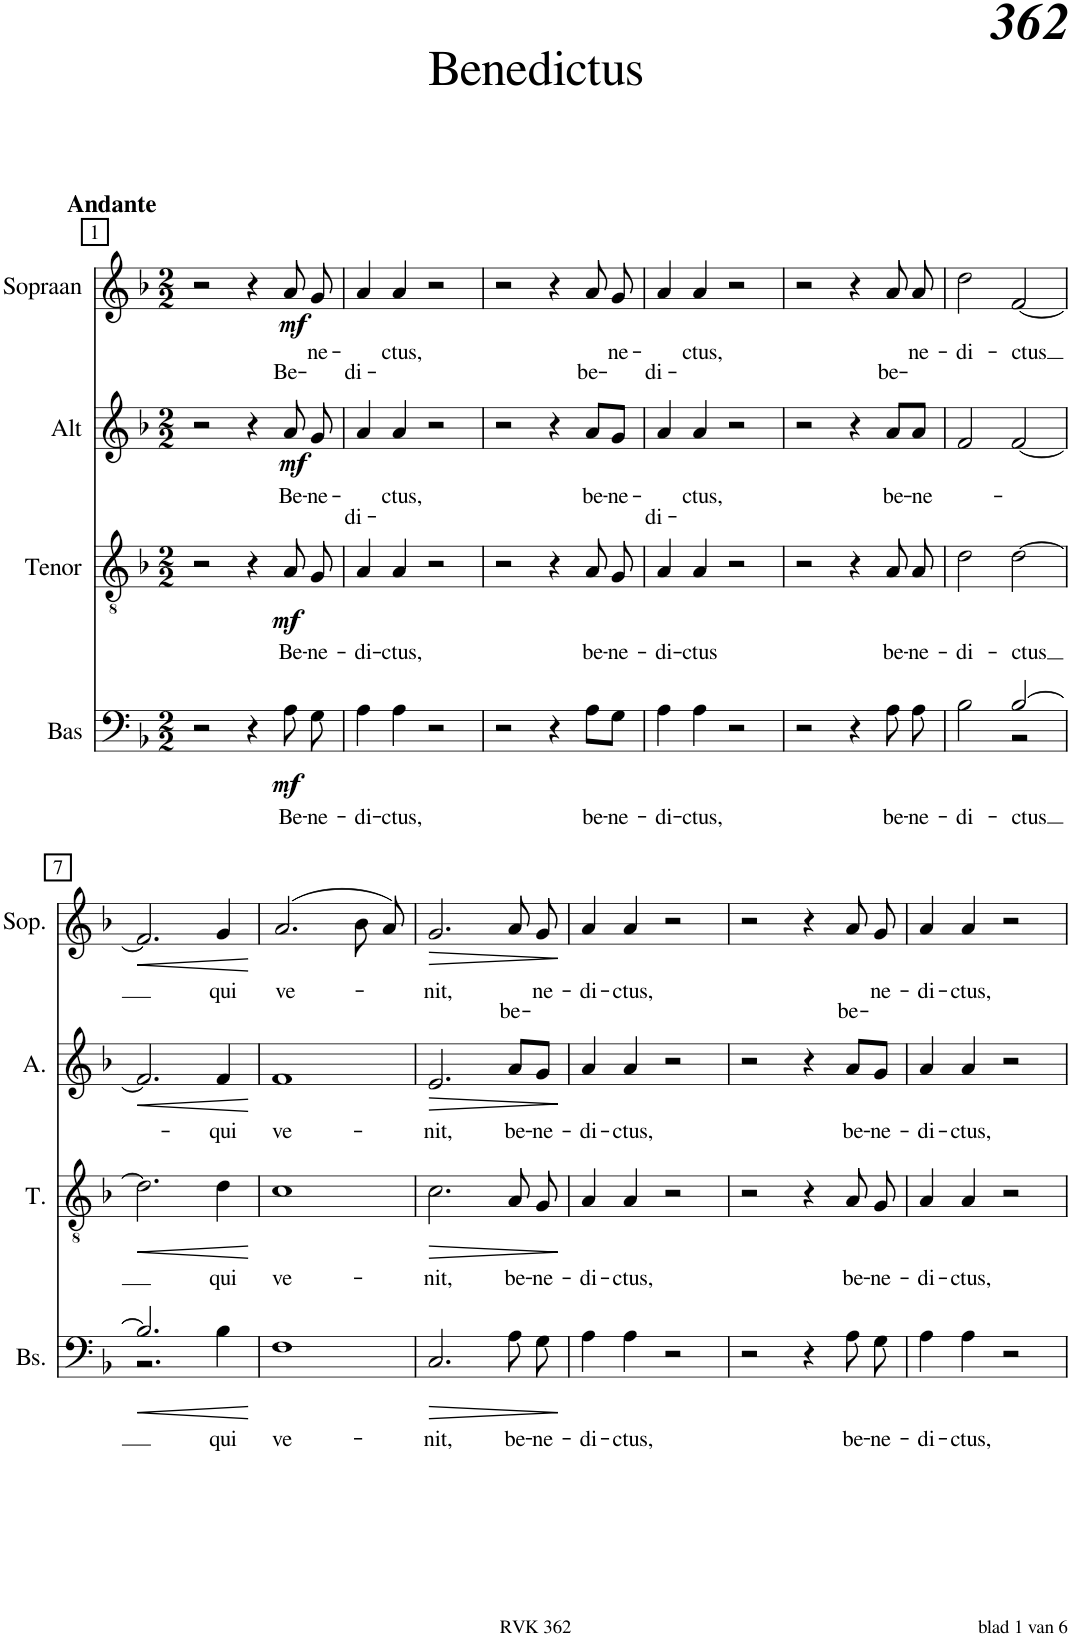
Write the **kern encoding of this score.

**kern	**text	**dynam	**kern	**text	**dynam	**kern	**text	**dynam	**kern	**text	**dynam
*part4	*part4	*part4	*part3	*part3	*part3	*part2	*part2	*part2	*part1	*part1	*part1
*staff4	*staff4	*staff4	*staff3	*staff3	*staff3	*staff2	*staff2	*staff2	*staff1	*staff1	*staff1
*I"Bas	*	*	*I"Tenor	*	*	*I"Alt	*	*	*I"Sopraan	*	*
*I'Bs.	*	*	*I'T.	*	*	*I'A.	*	*	*I'Sop.	*	*
*clefF4	*	*	*clefGv2	*	*	*clefG2	*	*	*clefG2	*	*
*k[b-]	*	*	*k[b-]	*	*	*k[b-]	*	*	*k[b-]	*	*
*M2/2	*	*	*M2/2	*	*	*M2/2	*	*	*M2/2	*	*
=1	=1	=1	=1	=1	=1	=1	=1	=1	=1	=1	=1
!	!	!	!	!	!	!	!	!	!LO:TX:a:B:t=Andante	!	!
2r	.	.	2r	.	.	2r	.	.	2r	.	.
4r	.	.	4r	.	.	4r	.	.	4r	.	.
!	!LO:LY:b	!LO:DY:b	!	!LO:LY:b	!LO:DY:b	!	!LO:LY:b	!LO:DY:b	!	!LO:LY:b	!LO:DY:b
8A\	Be-	mf	8A/L	Be-	mf	8a/	Be-	mf	8a/L	Be-	mf
!	!LO:LY:b	!	!	!LO:LY:b	!	!	!LO:LY:b	!	!	!LO:LY:b	!
8G\	-ne-	.	8G/J	-ne-	.	8g/	-ne-	.	8g/J	-ne-	.
=2	=2	=2	=2	=2	=2	=2	=2	=2	=2	=2	=2
!	!LO:LY:b	!	!	!LO:LY:b	!	!	!LO:LY:b	!	!	!LO:LY:b	!
4A\	-di-	.	4A/	-di-	.	4a/	-di-	.	4a/	-di-	.
!	!LO:LY:b	!	!	!LO:LY:b	!	!	!LO:LY:b	!	!	!LO:LY:b	!
4A\	-ctus,	.	4A/	-ctus,	.	4a/	-ctus,	.	4a/	-ctus,	.
2r	.	.	2r	.	.	2r	.	.	2r	.	.
=3	=3	=3	=3	=3	=3	=3	=3	=3	=3	=3	=3
2r	.	.	2r	.	.	2r	.	.	2r	.	.
4r	.	.	4r	.	.	4r	.	.	4r	.	.
!	!LO:LY:b	!	!	!LO:LY:b	!	!	!LO:LY:b	!	!	!LO:LY:b	!
8A\L	be-	.	8A/L	be-	.	8a/L	be-	.	8a/L	be-	.
!	!LO:LY:b	!	!	!LO:LY:b	!	!	!LO:LY:b	!	!	!LO:LY:b	!
8G\J	-ne-	.	8G/J	-ne-	.	8g/J	-ne-	.	8g/J	-ne-	.
=4	=4	=4	=4	=4	=4	=4	=4	=4	=4	=4	=4
!	!LO:LY:b	!	!	!LO:LY:b	!	!	!LO:LY:b	!	!	!LO:LY:b	!
4A\	-di-	.	4A/	-di-	.	4a/	-di-	.	4a/	-di-	.
!	!LO:LY:b	!	!	!LO:LY:b	!	!	!LO:LY:b	!	!	!LO:LY:b	!
4A\	-ctus,	.	4A/	-ctus	.	4a/	-ctus,	.	4a/	-ctus,	.
2r	.	.	2r	.	.	2r	.	.	2r	.	.
=5	=5	=5	=5	=5	=5	=5	=5	=5	=5	=5	=5
2r	.	.	2r	.	.	2r	.	.	2r	.	.
4r	.	.	4r	.	.	4r	.	.	4r	.	.
!	!LO:LY:b	!	!	!LO:LY:b	!	!	!LO:LY:b	!	!	!LO:LY:b	!
8A\	be-	.	8A/L	be-	.	8a/L	be-	.	8a/L	be-	.
!	!LO:LY:b	!	!	!LO:LY:b	!	!	!LO:LY:b	!	!	!LO:LY:b	!
8A\	-ne-	.	8A/J	-ne-	.	8a/J	-ne-	.	8a/J	-ne-	.
=6	=6	=6	=6	=6	=6	=6	=6	=6	=6	=6	=6
!	!LO:LY:b	!	!	!LO:LY:b	!	!	!	!	!	!LO:LY:b	!
*^	*	*	*	*	*	*	*	*	*	*	*
2B-\	2ryy	-di-	.	2d\	-di-	.	2f/	.	.	2dd\	-di-	.
!	!	!LO:LY:b	!	!	!LO:LY:b	!	!	!	!	!	!LO:LY:b	!
[2B-/	2r	-ctus	.	[2d\	-ctus	.	[2f/	.	.	[2f/	-ctus	.
!!LO:LB:g=z
=7	=7	=7	=7	=7	=7	=7	=7	=7	=7	=7	=7	=7
!	!	!	!LO:HP:b	!	!	!LO:HP:b	!	!	!LO:HP:b	!	!	!LO:HP:b
2.B-/]	2.r	.	<	2.d\]	.	<	2.f/]	.	<	2.f/]	.	<
!	!	!LO:LY:b	!	!	!LO:LY:b	!	!	!LO:LY:b	!	!	!LO:LY:b	!
4B-\	4ryy	qui	.	4d\	qui	.	4f/	qui	.	4g/	qui	.
*v	*v	*	*	*	*	*	*	*	*	*	*	*
.	.	[	.	.	[	.	.	[	.	.	[
=8	=8	=8	=8	=8	=8	=8	=8	=8	=8	=8	=8
!	!LO:LY:b	!	!	!LO:LY:b	!	!	!LO:LY:b	!	!	!LO:LY:b	!
1F	ve-	.	1c	ve-	.	1f	ve-	.	(2.a/	ve-	.
.	.	.	.	.	.	.	.	.	8b-/L	.	.
.	.	.	.	.	.	.	.	.	8a/J)	.	.
=9	=9	=9	=9	=9	=9	=9	=9	=9	=9	=9	=9
!	!LO:LY:b	!LO:HP:b	!	!LO:LY:b	!LO:HP:b	!	!LO:LY:b	!LO:HP:b	!	!LO:LY:b	!LO:HP:b
2.C/	-nit,	>	2.c\	-nit,	>	2.e/	-nit,	>	2.g/	-nit,	>
!	!LO:LY:b	!	!	!LO:LY:b	!	!	!LO:LY:b	!	!	!LO:LY:b	!
8A\	be-	.	8A/L	be-	.	8a/L	be-	.	8a/L	be-	.
!	!LO:LY:b	!	!	!LO:LY:b	!	!	!LO:LY:b	!	!	!LO:LY:b	!
8G\	-ne-	.	8G/J	-ne-	.	8g/J	-ne-	.	8g/J	-ne-	.
.	.	]	.	.	]	.	.	]	.	.	]
=10	=10	=10	=10	=10	=10	=10	=10	=10	=10	=10	=10
!	!LO:LY:b	!	!	!LO:LY:b	!	!	!LO:LY:b	!	!	!LO:LY:b	!
4A\	-di-	.	4A/	-di-	.	4a/	-di-	.	4a/	-di-	.
!	!LO:LY:b	!	!	!LO:LY:b	!	!	!LO:LY:b	!	!	!LO:LY:b	!
4A\	-ctus,	.	4A/	-ctus,	.	4a/	-ctus,	.	4a/	-ctus,	.
2r	.	.	2r	.	.	2r	.	.	2r	.	.
=11	=11	=11	=11	=11	=11	=11	=11	=11	=11	=11	=11
2r	.	.	2r	.	.	2r	.	.	2r	.	.
4r	.	.	4r	.	.	4r	.	.	4r	.	.
!	!LO:LY:b	!	!	!LO:LY:b	!	!	!LO:LY:b	!	!	!LO:LY:b	!
8A\	be-	.	8A/L	be-	.	8a/L	be-	.	8a/L	be-	.
!	!LO:LY:b	!	!	!LO:LY:b	!	!	!LO:LY:b	!	!	!LO:LY:b	!
8G\	-ne-	.	8G/J	-ne-	.	8g/J	-ne-	.	8g/J	-ne-	.
=12	=12	=12	=12	=12	=12	=12	=12	=12	=12	=12	=12
!	!LO:LY:b	!	!	!LO:LY:b	!	!	!LO:LY:b	!	!	!LO:LY:b	!
4A\	-di-	.	4A/	-di-	.	4a/	-di-	.	4a/	-di-	.
!	!LO:LY:b	!	!	!LO:LY:b	!	!	!LO:LY:b	!	!	!LO:LY:b	!
4A\	-ctus,	.	4A/	-ctus,	.	4a/	-ctus,	.	4a/	-ctus,	.
2r	.	.	2r	.	.	2r	.	.	2r	.	.
=	=	=	=	=	=	=	=	=	=	=	=
*-	*-	*-	*-	*-	*-	*-	*-	*-	*-	*-	*-
